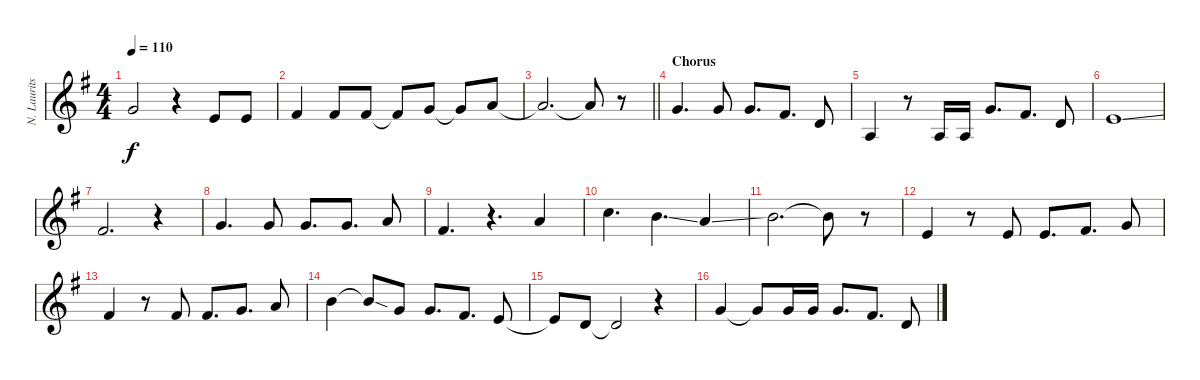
\track ("N. Lauritsen (Lead Vocals)" "N. Laurits") {instrument violin}
\staff {score}
\tuning (E4 B3 G3 D3 A2 E2) {hide}
\ts (4 4)
\tempo 110
\clef g2
\ks eminor
8.2{t}.2{dy f} r.4 9.3.8 9.3.8 |
7.2.4 7.2.8 7.2.8 7.2{t}.8 8.2.8 8.2{t}.8 10.2.8 |
\barLineRight lightlight
10.2{t}.2{d} 10.2{t}.8 r.8 |
\section ("" "Chorus")
8.2.4{d} 8.2.8 8.2.8{d} 7.2.8{d} 7.3.8 |
7.4.4 r.8 7.4.16 7.4.16 8.2.8{d} 7.2.8{d} 7.3.8 |
9.3{ss}.1 |
11.3.2{d} r.4 |
12.3.4{d} 12.3.8 12.3.8{d} 12.3.8{d} 14.3.8 |
11.3.4{d} r.4{d} 14.3.4 |
13.2.4{d} 12.2{ss}.4{d} 10.2{ss}.4 |
12.2.2{d} 12.2{t}.8 r.8 |
9.3.4 r.8 9.3.8 9.3.8{d} 11.3.8{d} 12.3.8 |
11.3.4 r.8 11.3.8 11.3.8{d} 12.3.8{d} 14.3.8 |
12.2.4 12.2{sod t}.8 12.3.8 12.3.8{d} 11.3.8{d} 9.3.8 |
9.3{t}.8 7.3.8 7.3{t}.2 r.4 |
12.3.4 12.3{t}.8 12.3.16 12.3.16 12.3.8{d} 11.3.8{d} 7.3.8
